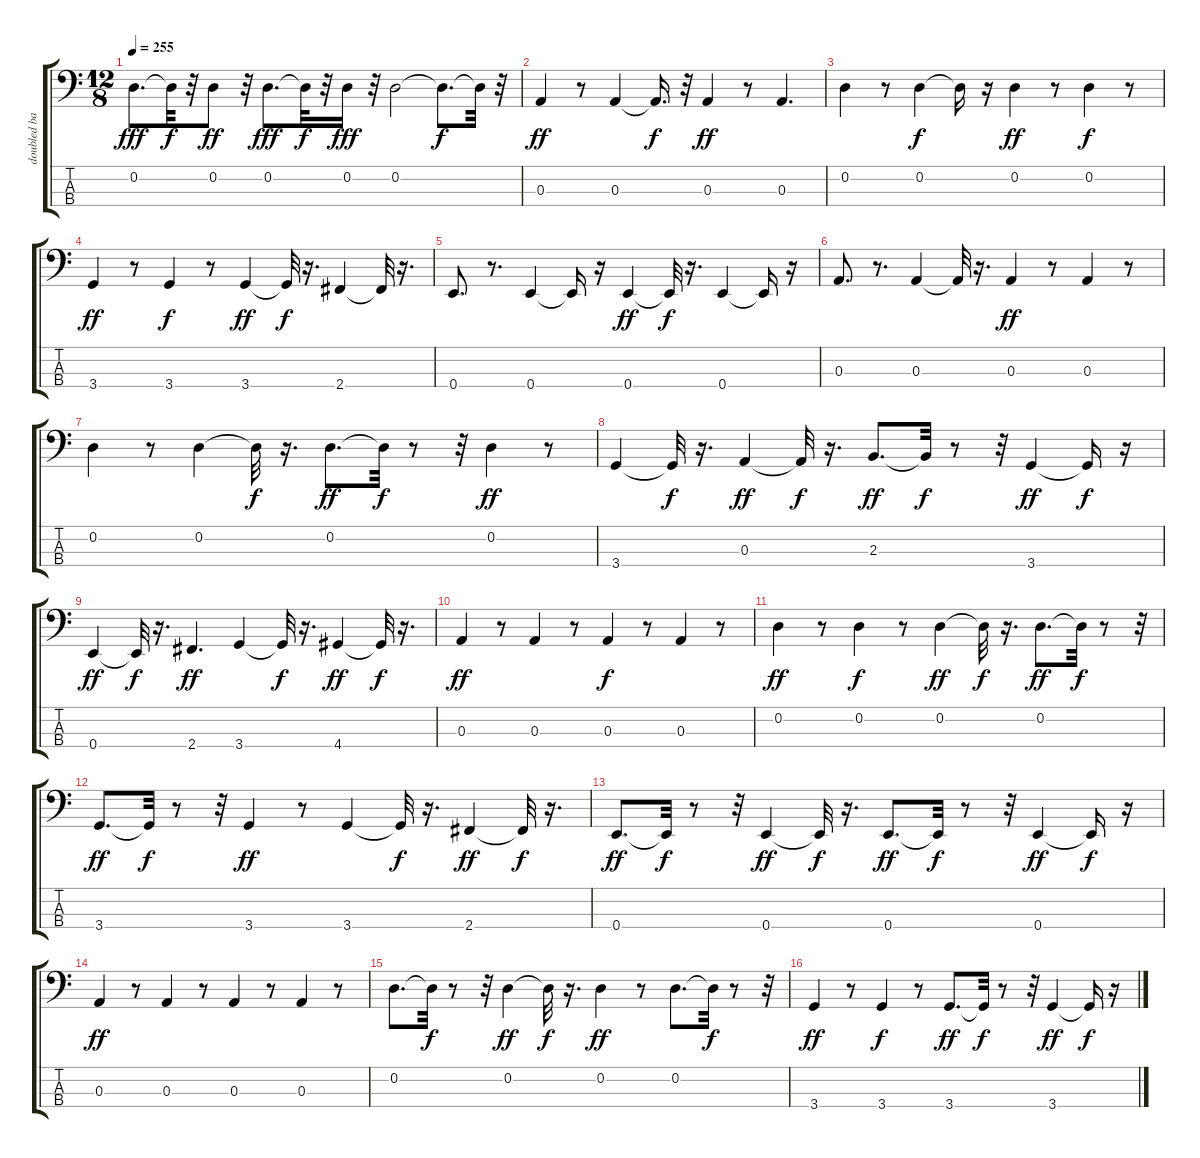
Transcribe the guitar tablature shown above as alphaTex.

\track ("doubled bass        " "doubled ba") {instrument electricbassfinger}
\staff {score tabs}
\tuning (G2 D2 A1 E1) {hide}
\ts (12 8)
\tempo 255
\clef f4
\ks c
0.2.8{d dy fff} 0.2{t}.32{dy f} r.32 0.2.8{dy ff} r.32 0.2.8{d dy fff} 0.2{t}.32{dy f} r.32 0.2.16{dy fff} r.32 0.2.2 0.2{t}.8{d dy f} 0.2{t}.32 r.32 |
0.3.4{dy ff} r.8 0.3.4 0.3{t}.16{d dy f} r.32 0.3.4{dy ff} r.8 0.3.4{d} |
0.2.4 r.8 0.2.4{dy f} 0.2{t}.16 r.16 0.2.4{dy ff} r.8 0.2.4{dy f} r.8 |
3.4.4{dy ff} r.8 3.4.4{dy f} r.8 3.4.4{dy ff} 3.4{t}.32{dy f} r.16{d} 2.4.4 2.4{t}.32 r.16{d} |
0.4.8{d} r.8{d} 0.4.4 0.4{t}.16 r.16 0.4.4{dy ff} 0.4{t}.32{dy f} r.16{d} 0.4.4 0.4{t}.16 r.16 |
0.3.8{d} r.8{d} 0.3.4 0.3{t}.32 r.16{d} 0.3.4{dy ff} r.8 0.3.4 r.8 |
0.2.4 r.8 0.2.4 0.2{t}.32{dy f} r.16{d} 0.2.8{d dy ff} 0.2{t}.32{dy f} r.8 r.32 0.2.4{dy ff} r.8 |
3.4.4 3.4{t}.32{dy f} r.16{d} 0.3.4{dy ff} 0.3{t}.32{dy f} r.16{d} 2.3.8{d dy ff} 2.3{t}.32{dy f} r.8 r.32 3.4.4{dy ff} 3.4{t}.16{dy f} r.16 |
0.4.4{dy ff} 0.4{t}.32{dy f} r.16{d} 2.4.4{d dy ff} 3.4.4 3.4{t}.32{dy f} r.16{d} 4.4.4{dy ff} 4.4{t}.32{dy f} r.16{d} |
0.3.4{dy ff} r.8 0.3.4 r.8 0.3.4{dy f} r.8 0.3.4 r.8 |
0.2.4{dy ff} r.8 0.2.4{dy f} r.8 0.2.4{dy ff} 0.2{t}.32{dy f} r.16{d} 0.2.8{d dy ff} 0.2{t}.32{dy f} r.8 r.32 |
3.4.8{d dy ff} 3.4{t}.32{dy f} r.8 r.32 3.4.4{dy ff} r.8 3.4.4 3.4{t}.32{dy f} r.16{d} 2.4.4{dy ff} 2.4{t}.32{dy f} r.16{d} |
0.4.8{d dy ff} 0.4{t}.32{dy f} r.8 r.32 0.4.4{dy ff} 0.4{t}.32{dy f} r.16{d} 0.4.8{d dy ff} 0.4{t}.32{dy f} r.8 r.32 0.4.4{dy ff} 0.4{t}.16{dy f} r.16 |
0.3.4{dy ff} r.8 0.3.4 r.8 0.3.4 r.8 0.3.4 r.8 |
0.2.8{d} 0.2{t}.32{dy f} r.8 r.32 0.2.4{dy ff} 0.2{t}.32{dy f} r.16{d} 0.2.4{dy ff} r.8 0.2.8{d} 0.2{t}.32{dy f} r.8 r.32 |
3.4.4{dy ff} r.8 3.4.4{dy f} r.8 3.4.8{d dy ff} 3.4{t}.32{dy f} r.8 r.32 3.4.4{dy ff} 3.4{t}.16{dy f} r.16
